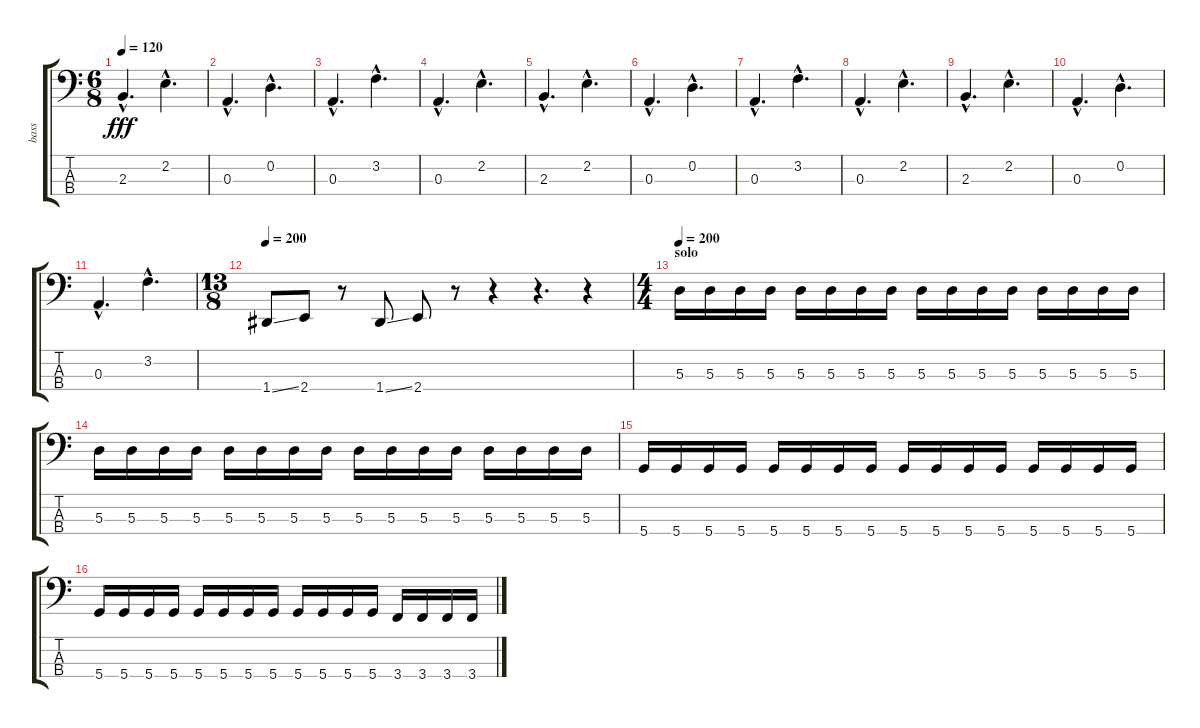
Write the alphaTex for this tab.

\track ("bass" "bass") {instrument electricbassfinger}
\staff {score tabs}
\tuning (G2 D2 A1 D1) {hide}
\ts (6 8)
\tempo 120
\clef f4
\ks c
2.3{hac}.4{d dy fff} 2.2{hac}.4{d} |
0.3{hac}.4{d} 0.2{hac}.4{d} |
0.3{hac}.4{d} 3.2{hac}.4{d} |
0.3{hac}.4{d} 2.2{hac}.4{d} |
2.3{hac}.4{d} 2.2{hac}.4{d} |
0.3{hac}.4{d} 0.2{hac}.4{d} |
0.3{hac}.4{d} 3.2{hac}.4{d} |
0.3{hac}.4{d} 2.2{hac}.4{d} |
2.3{hac}.4{d} 2.2{hac}.4{d} |
0.3{hac}.4{d} 0.2{hac}.4{d} |
0.3{hac}.4{d} 3.2{hac}.4{d} |
\ts (13 8)
\tempo 200
1.4{ss}.8 2.4.8 r.8 1.4{ss}.8 2.4.8 r.8 r.4 r.4{d} r.4 |
\ts (4 4)
\section ("" "solo")
\tempo 200
5.3.16 5.3.16 5.3.16 5.3.16 5.3.16 5.3.16 5.3.16 5.3.16 5.3.16 5.3.16 5.3.16 5.3.16 5.3.16 5.3.16 5.3.16 5.3.16 |
5.3.16 5.3.16 5.3.16 5.3.16 5.3.16 5.3.16 5.3.16 5.3.16 5.3.16 5.3.16 5.3.16 5.3.16 5.3.16 5.3.16 5.3.16 5.3.16 |
5.4.16 5.4.16 5.4.16 5.4.16 5.4.16 5.4.16 5.4.16 5.4.16 5.4.16 5.4.16 5.4.16 5.4.16 5.4.16 5.4.16 5.4.16 5.4.16 |
5.4.16 5.4.16 5.4.16 5.4.16 5.4.16 5.4.16 5.4.16 5.4.16 5.4.16 5.4.16 5.4.16 5.4.16 3.4.16 3.4.16 3.4.16 3.4.16
